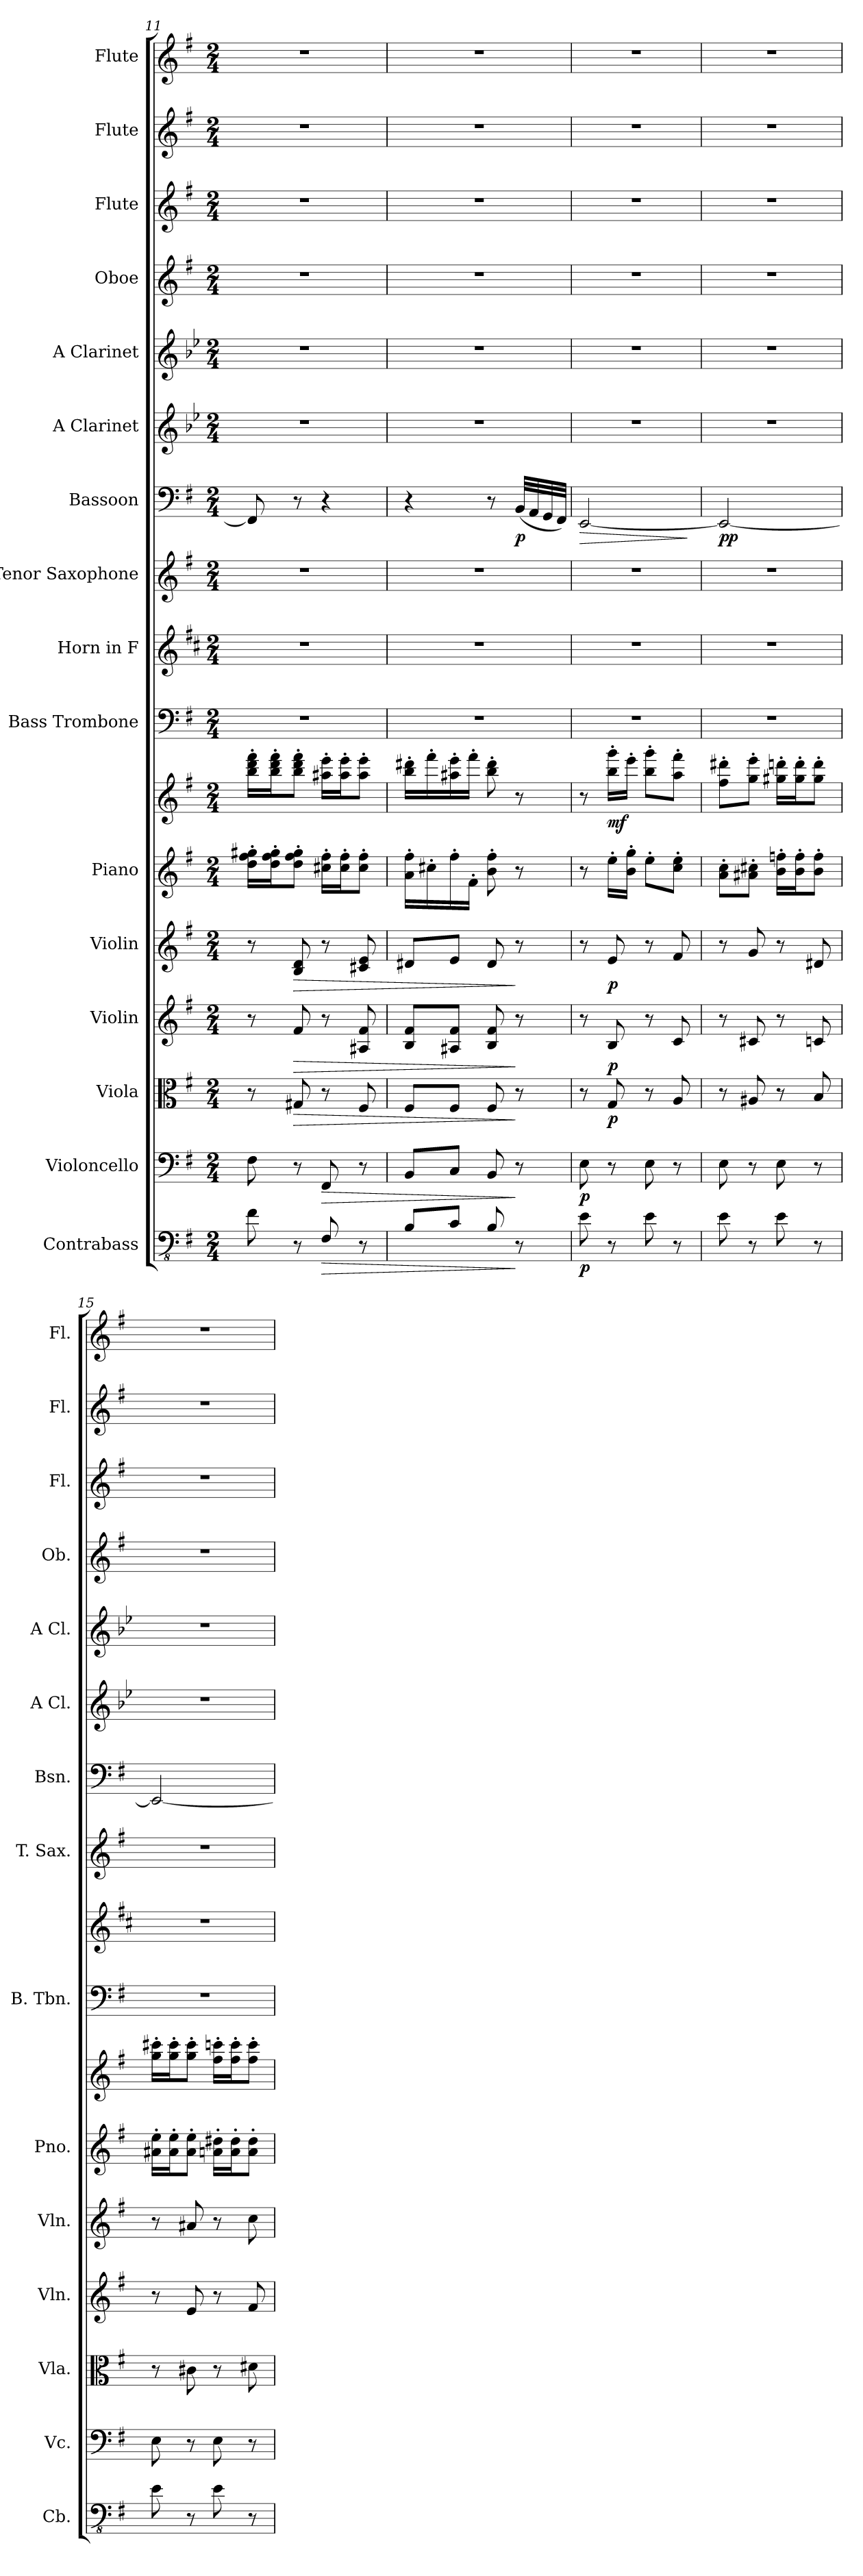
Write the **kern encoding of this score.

**kern	**dynam	**kern	**dynam	**kern	**dynam	**kern	**dynam	**kern	**dynam	**kern	**kern	**dynam	**kern	**kern	**kern	**kern	**dynam	**kern	**kern	**kern	**kern	**kern	**kern
*part16	*part16	*part15	*part15	*part14	*part14	*part13	*part13	*part12	*part12	*part11	*part11	*part11	*part10	*part9	*part8	*part7	*part7	*part6	*part5	*part4	*part3	*part2	*part1
*staff17	*staff17	*staff16	*staff16	*staff15	*staff15	*staff14	*staff14	*staff13	*staff13	*staff12	*staff11	*staff11/12	*staff10	*staff9	*staff8	*staff7	*staff7	*staff6	*staff5	*staff4	*staff3	*staff2	*staff1
*I"Contrabass	*	*I"Violoncello	*	*I"Viola	*	*I"Violin	*	*I"Violin	*	*I"Piano	*	*	*I"Bass Trombone	*I"Horn in F	*I"Tenor Saxophone	*I"Bassoon	*	*I"A Clarinet	*I"A Clarinet	*I"Oboe	*I"Flute	*I"Flute	*I"Flute
*I'Cb.	*	*I'Vc.	*	*I'Vla.	*	*I'Vln.	*	*I'Vln.	*	*I'Pno.	*	*	*I'B. Tbn.	*	*I'T. Sax.	*I'Bsn.	*	*I'A Cl.	*I'A Cl.	*I'Ob.	*I'Fl.	*I'Fl.	*I'Fl.
*clefFv4	*	*clefF4	*	*clefC3	*	*clefG2	*	*clefG2	*	*clefG2	*clefG2	*	*clefF4	*clefG2	*clefG2	*clefF4	*	*clefG2	*clefG2	*clefG2	*clefG2	*clefG2	*clefG2
*ITrd7c12	*	*	*	*	*	*	*	*	*	*	*	*	*	*ITrd4c7	*ITrd8c14	*	*	*ITrd2c3	*ITrd2c3	*	*	*	*
*k[f#]	*	*k[f#]	*	*k[f#]	*	*k[f#]	*	*k[f#]	*	*k[f#]	*k[f#]	*	*k[f#]	*k[f#]	*k[f#]	*k[f#]	*	*k[f#]	*k[f#]	*k[f#]	*k[f#]	*k[f#]	*k[f#]
*M2/4	*	*M2/4	*	*M2/4	*	*M2/4	*	*M2/4	*	*M2/4	*M2/4	*	*M2/4	*M2/4	*M2/4	*M2/4	*	*M2/4	*M2/4	*M2/4	*M2/4	*M2/4	*M2/4
=11	=11	=11	=11	=11	=11	=11	=11	=11	=11	=11	=11	=11	=11	=11	=11	=11	=11	=11	=11	=11	=11	=11	=11
8FF#\	.	8F#\	.	8r	.	8r	.	8r	.	16dd\' 16ff#\' 16gg#X\'LL	16bb\' 16ddd\' 16fff#\'LL	.	2r	2r	2r	8FF#/]	.	2r	2r	2r	2r	2r	2r
.	.	.	.	.	.	.	.	.	.	16dd\' 16ff#\' 16gg#\'J	16bb\' 16ddd\' 16fff#\'J	.	.	.	.	.	.	.	.	.	.	.	.
!	!	!	!	!	!LO:HP:b	!	!LO:HP:b	!	!LO:HP:b	!	!	!	!	!	!	!	!	!	!	!	!	!	!
8r	.	8r	.	8G#X/	>	8f#/	>	8B/ 8d/	>	8dd\' 8ff#\' 8gg#\'J	8bb\' 8ddd\' 8fff#\'J	.	.	.	.	8r	.	.	.	.	.	.	.
!	!LO:HP:b	!	!LO:HP:b	!	!	!	!	!	!	!	!	!	!	!	!	!	!	!	!	!	!	!	!
8FFF#/	>	8FF#/	>	8r	.	8r	.	8r	.	16cc#X\' 16ff#\'LL	16aa#X\' 16eee\'LL	.	.	.	.	4r	.	.	.	.	.	.	.
.	.	.	.	.	.	.	.	.	.	16cc#\' 16ff#\'J	16aa#\' 16eee\'J	.	.	.	.	.	.	.	.	.	.	.	.
8r	.	8r	.	8F#/	.	8A#X/ 8f#/	.	8c#X/ 8e/	.	8cc#\' 8ff#\'J	8aa#\' 8eee\'J	.	.	.	.	.	.	.	.	.	.	.	.
!!LO:PB:g=z
=12	=12	=12	=12	=12	=12	=12	=12	=12	=12	=12	=12	=12	=12	=12	=12	=12	=12	=12	=12	=12	=12	=12	=12
8BBB/L	.	8BB/L	.	8F#/L	.	8B/ 8f#/L	.	8d#X/L	.	16a\' 16ff#\'LL	16bb\' 16ddd#X\'LL	.	2r	2r	2r	4r	.	2r	2r	2r	2r	2r	2r
.	.	.	.	.	.	.	.	.	.	16cc#X'\	16fff#'\	.	.	.	.	.	.	.	.	.	.	.	.
8CC/J	.	8C/J	.	8F#/J	.	8A#X/ 8f#/J	.	8e/J	.	16ff#'\	16aa#X\' 16eee\'	.	.	.	.	.	.	.	.	.	.	.	.
.	.	.	.	.	.	.	.	.	.	16f#'\JJ	16fff#'\JJ	.	.	.	.	.	.	.	.	.	.	.	.
8BBB/	.	8BB/	.	8F#/	.	8B/ 8f#/	.	8d#/	.	8b\' 8ff#\'	8bb\' 8ddd#\'	.	.	.	.	8r	.	.	.	.	.	.	.
!	!	!	!	!	!	!	!	!	!	!	!	!	!	!	!	!	!LO:DY:b	!	!	!	!	!	!
8r	]	8r	]	8r	]	8r	]	8r	]	8r	8r	.	.	.	.	(32BB/LLL	p	.	.	.	.	.	.
.	.	.	.	.	.	.	.	.	.	.	.	.	.	.	.	32AA/	.	.	.	.	.	.	.
.	.	.	.	.	.	.	.	.	.	.	.	.	.	.	.	32GG/	.	.	.	.	.	.	.
.	.	.	.	.	.	.	.	.	.	.	.	.	.	.	.	32FF#/JJJ)	.	.	.	.	.	.	.
=13	=13	=13	=13	=13	=13	=13	=13	=13	=13	=13	=13	=13	=13	=13	=13	=13	=13	=13	=13	=13	=13	=13	=13
!	!LO:DY:b	!	!LO:DY:b	!	!	!	!	!	!	!	!	!	!	!	!	!	!LO:HP:b	!	!	!	!	!	!
8EE\	p	8E\	p	8r	.	8r	.	8r	.	8r	8r	.	2r	2r	2r	[2EE/	>	2r	2r	2r	2r	2r	2r
!	!	!	!	!	!LO:DY:b	!	!LO:DY:b	!	!LO:DY:b	!	!	!LO:DY:b	!	!	!	!	!	!	!	!	!	!	!
8r	.	8r	.	8G/	p	8B/	p	8e/	p	16ee'\LL	16bb\' 16ggg\'LL	mf	.	.	.	.	.	.	.	.	.	.	.
.	.	.	.	.	.	.	.	.	.	16b\' 16gg\'JJ	16eee'\JJ	.	.	.	.	.	.	.	.	.	.	.	.
8EE\	.	8E\	.	8r	.	8r	.	8r	.	8ee'\L	8bb\' 8ggg\'L	.	.	.	.	.	.	.	.	.	.	.	.
8r	.	8r	.	8A/	.	8c/	.	8f#/	.	8cc\' 8ee\'J	8aa\' 8fff#\'J	.	.	.	.	.	.	.	.	.	.	.	.
.	.	.	.	.	.	.	.	.	.	.	.	.	.	.	.	.	]	.	.	.	.	.	.
=14	=14	=14	=14	=14	=14	=14	=14	=14	=14	=14	=14	=14	=14	=14	=14	=14	=14	=14	=14	=14	=14	=14	=14
!	!	!	!	!	!	!	!	!	!	!	!	!	!	!	!	!	!LO:DY:b	!	!	!	!	!	!
8EE\	.	8E\	.	8r	.	8r	.	8r	.	8a\' 8cc\'L	8ff#\' 8ddd#X\'L	.	2r	2r	2r	2EE/_	pp	2r	2r	2r	2r	2r	2r
8r	.	8r	.	8A#X/	.	8c#X/	.	8g/	.	8a#X\' 8cc#X\'J	8gg\' 8eee\'J	.	.	.	.	.	.	.	.	.	.	.	.
8EE\	.	8E\	.	8r	.	8r	.	8r	.	16b\' 16ffn\'LL	16gg#X\' 16dddn\'LL	.	.	.	.	.	.	.	.	.	.	.	.
.	.	.	.	.	.	.	.	.	.	16b\' 16ff\'J	16gg#\' 16ddd\'J	.	.	.	.	.	.	.	.	.	.	.	.
8r	.	8r	.	8B/	.	8cn/	.	8d#X/	.	8b\' 8ff\'J	8gg#\' 8ddd\'J	.	.	.	.	.	.	.	.	.	.	.	.
=15	=15	=15	=15	=15	=15	=15	=15	=15	=15	=15	=15	=15	=15	=15	=15	=15	=15	=15	=15	=15	=15	=15	=15
8EE\	.	8E\	.	8r	.	8r	.	8r	.	16a#X\' 16ee\'LL	16gg\' 16ccc#X\'LL	.	2r	2r	2r	2EE/_	.	2r	2r	2r	2r	2r	2r
.	.	.	.	.	.	.	.	.	.	16a#\' 16ee\'J	16gg\' 16ccc#\'J	.	.	.	.	.	.	.	.	.	.	.	.
8r	.	8r	.	8c#X\	.	8e/	.	8a#X/	.	8a#\' 8ee\'J	8gg\' 8ccc#\'J	.	.	.	.	.	.	.	.	.	.	.	.
8EE\	.	8E\	.	8r	.	8r	.	8r	.	16an\' 16dd#X\'LL	16ff#\' 16cccn\'LL	.	.	.	.	.	.	.	.	.	.	.	.
.	.	.	.	.	.	.	.	.	.	16a\' 16dd#\'J	16ff#\' 16ccc\'J	.	.	.	.	.	.	.	.	.	.	.	.
8r	.	8r	.	8d#X\	.	8f#/	.	8cc\	.	8a\' 8dd#\'J	8ff#\' 8ccc\'J	.	.	.	.	.	.	.	.	.	.	.	.
=	=	=	=	=	=	=	=	=	=	=	=	=	=	=	=	=	=	=	=	=	=	=	=
*-	*-	*-	*-	*-	*-	*-	*-	*-	*-	*-	*-	*-	*-	*-	*-	*-	*-	*-	*-	*-	*-	*-	*-
